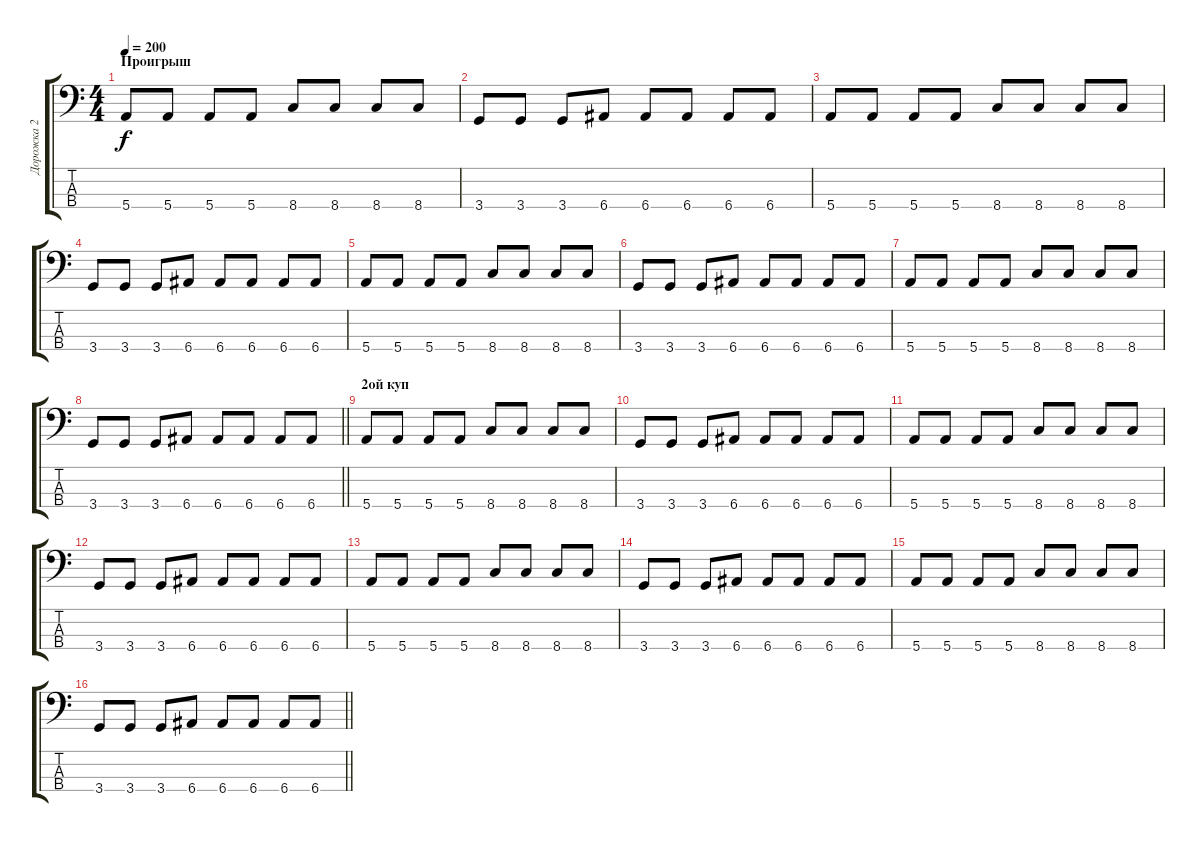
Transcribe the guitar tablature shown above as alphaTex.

\track ("Дорожка 2" "Дорожка 2") {instrument electricbasspick}
\staff {score tabs}
\tuning (G2 D2 A1 E1) {hide}
\ts (4 4)
\section ("" "Проигрыш")
\tempo 200
\clef f4
\ks c
5.4.8{dy f} 5.4.8 5.4.8 5.4.8 8.4.8 8.4.8 8.4.8 8.4.8 |
3.4.8 3.4.8 3.4.8 6.4.8 6.4.8 6.4.8 6.4.8 6.4.8 |
5.4.8 5.4.8 5.4.8 5.4.8 8.4.8 8.4.8 8.4.8 8.4.8 |
3.4.8 3.4.8 3.4.8 6.4.8 6.4.8 6.4.8 6.4.8 6.4.8 |
5.4.8 5.4.8 5.4.8 5.4.8 8.4.8 8.4.8 8.4.8 8.4.8 |
3.4.8 3.4.8 3.4.8 6.4.8 6.4.8 6.4.8 6.4.8 6.4.8 |
5.4.8 5.4.8 5.4.8 5.4.8 8.4.8 8.4.8 8.4.8 8.4.8 |
\barLineRight lightlight
3.4.8 3.4.8 3.4.8 6.4.8 6.4.8 6.4.8 6.4.8 6.4.8 |
\section ("" "2ой куп")
5.4.8 5.4.8 5.4.8 5.4.8 8.4.8 8.4.8 8.4.8 8.4.8 |
3.4.8 3.4.8 3.4.8 6.4.8 6.4.8 6.4.8 6.4.8 6.4.8 |
5.4.8 5.4.8 5.4.8 5.4.8 8.4.8 8.4.8 8.4.8 8.4.8 |
3.4.8 3.4.8 3.4.8 6.4.8 6.4.8 6.4.8 6.4.8 6.4.8 |
5.4.8 5.4.8 5.4.8 5.4.8 8.4.8 8.4.8 8.4.8 8.4.8 |
3.4.8 3.4.8 3.4.8 6.4.8 6.4.8 6.4.8 6.4.8 6.4.8 |
5.4.8 5.4.8 5.4.8 5.4.8 8.4.8 8.4.8 8.4.8 8.4.8 |
\barLineRight lightlight
3.4.8 3.4.8 3.4.8 6.4.8 6.4.8 6.4.8 6.4.8 6.4.8
